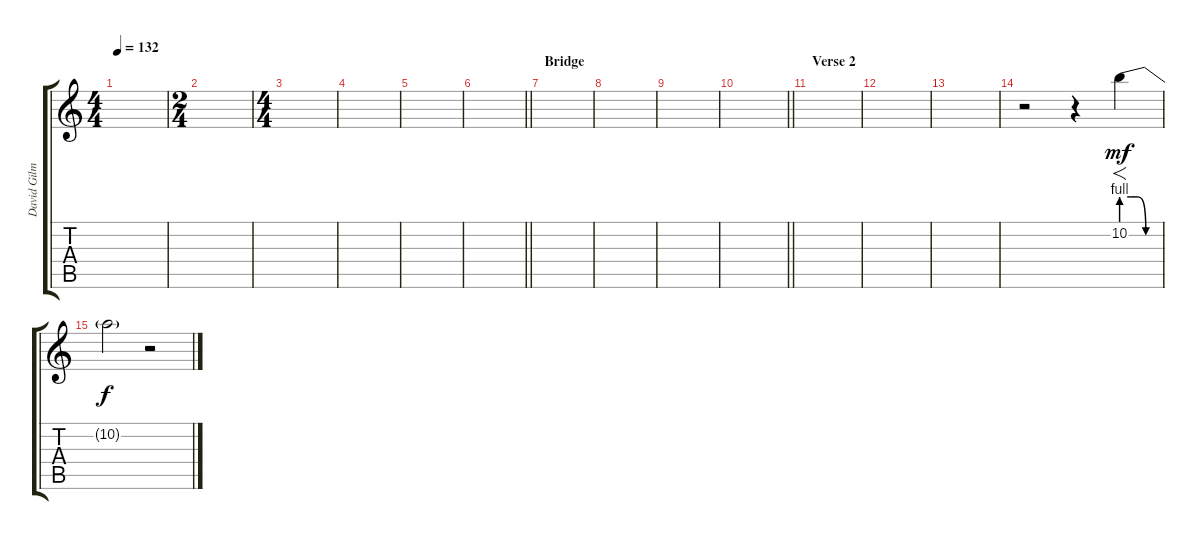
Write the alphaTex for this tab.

\track ("David Gilmour - Solo" "David Gilm") {instrument overdrivenguitar}
\staff {score tabs}
\tuning (E4 B3 G3 D3 A2 E2) {hide}
\ts (4 4)
\tempo 132
\clef g2
\ks c
|
\ts (2 4)
|
\ts (4 4)
|
|
|
\barLineRight lightlight
|
\section ("" "Bridge")
|
|
|
\barLineRight lightlight
|
\section ("" "Verse 2")
|
|
|
r.2 r.4 10.2{be (custom 0 4 15 4 25 4 39 0 60 0)}.4{f dy mf} |
10.2{t}.2{dy f} r.2
